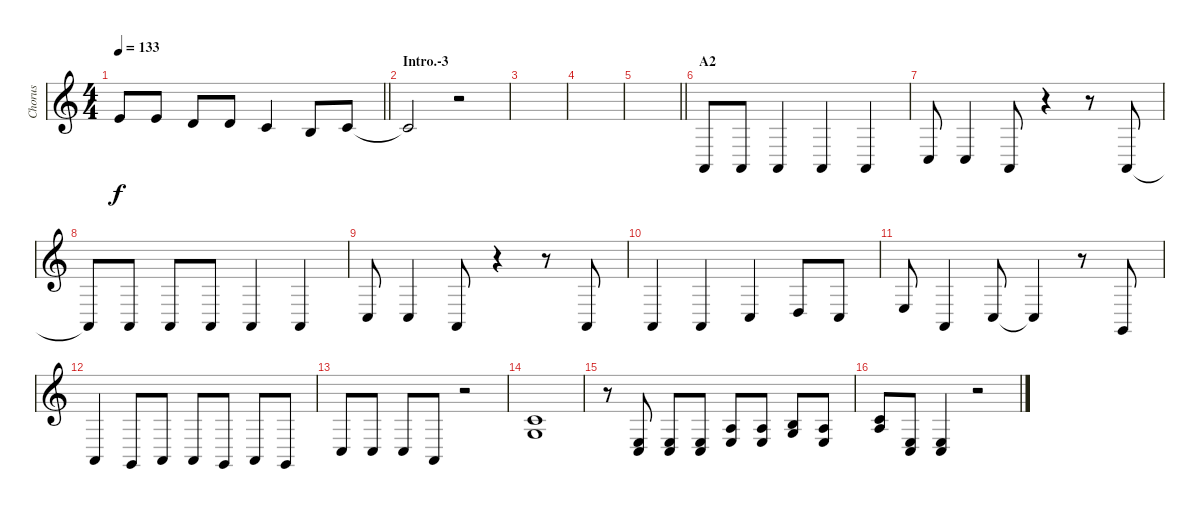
\track ("Chorus" "Chorus") {instrument violin}
\staff {score}
\tuning (E4 B3 G3 D3 A2 E2) {hide}
\ts (4 4)
\tempo 133
\clef g2
\barLineRight lightlight
\ks c
0.1{t}.8{dy f} 0.1.8 7.3.8 7.3.8 1.2.4 0.2.8 1.2.8 |
\section ("" "Intro.-3")
1.2{t}.2 r.2 |
|
|
\barLineRight lightlight
|
\section ("" "A2")
0.5.8 0.5.8 0.5.4 0.5.4 0.5.4 |
3.5.8 3.5.4 0.5.8 r.4 r.8 0.5.8 |
0.5{t}.8 0.5.8 0.5.8 0.5.8 0.5.4 0.5.4 |
3.5.8 3.5.4 0.5.8 r.4 r.8 0.5.8 |
0.5.4 0.5.4 3.5.4 0.4.8 3.5.8 |
2.4.8 0.5.4 3.5.8 3.5{t}.4 r.8 3.6.8 |
0.5.4 3.6.8 0.5.8 0.5.8 3.6.8 0.5.8 3.6.8 |
3.5.8 3.5.8 3.5.8 0.5.8 r.2 |
(1.2 0.3).1 |
r.8 (2.4 3.5).8 (2.4 3.5).8 (2.4 3.5).8 (2.3 2.4).8 (2.3 2.4).8 (0.2 0.3).8 (2.3 2.4).8 |
(1.2 2.3).8 (2.4 3.5).8 (2.4 3.5).4 r.2
